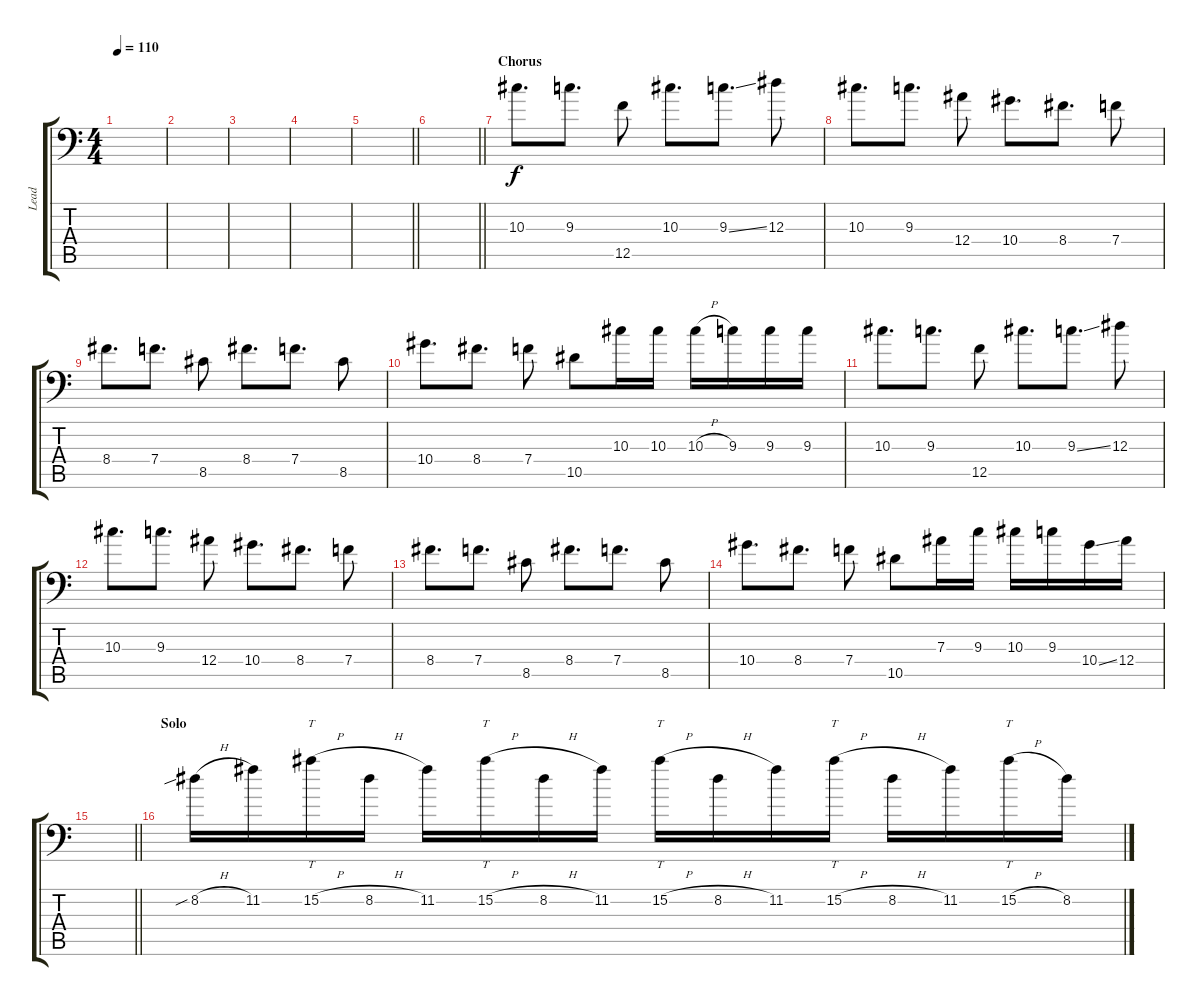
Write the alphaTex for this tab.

\track ("Lead" "Lead") {instrument distortionguitar}
\staff {score tabs}
\tuning (C4 G3 Eb3 Bb2 F2 Bb1) {hide}
\ts (4 4)
\tempo 110
\clef f4
\ks c
|
|
|
|
\barLineRight lightlight
|
\barLineRight lightlight
|
\section ("" "Chorus")
10.3.8{d} 9.3.8{d} 12.5.8 10.3.8{d} 9.3{ss}.8{d} 12.3.8 |
10.3.8{d} 9.3.8{d} 12.4.8 10.4.8{d} 8.4.8{d} 7.4.8 |
8.4.8{d} 7.4.8{d} 8.5.8 8.4.8{d} 7.4.8{d} 8.5.8 |
10.4.8{d} 8.4.8{d} 7.4.8 10.5.8 10.3.16 10.3.16 10.3{h}.16 9.3.16 9.3.16 9.3.16 |
10.3.8{d} 9.3.8{d} 12.5.8 10.3.8{d} 9.3{ss}.8{d} 12.3.8 |
10.3.8{d} 9.3.8{d} 12.4.8 10.4.8{d} 8.4.8{d} 7.4.8 |
8.4.8{d} 7.4.8{d} 8.5.8 8.4.8{d} 7.4.8{d} 8.5.8 |
10.4.8{d} 8.4.8{d} 7.4.8 10.5.8 7.3.16 9.3.16 10.3.16 9.3.16 10.4{ss}.16 12.4.16 |
\barLineRight lightlight
|
\section ("" "Solo")
8.2{sib h}.16 11.2.16 15.2{h}.16{tt} 8.2{h}.16 11.2.16 15.2{h}.16{tt} 8.2{h}.16 11.2.16 15.2{h}.16{tt} 8.2{h}.16 11.2.16 15.2{h}.16{tt} 8.2{h}.16 11.2.16 15.2{h}.16{tt} 8.2{ss}.16
